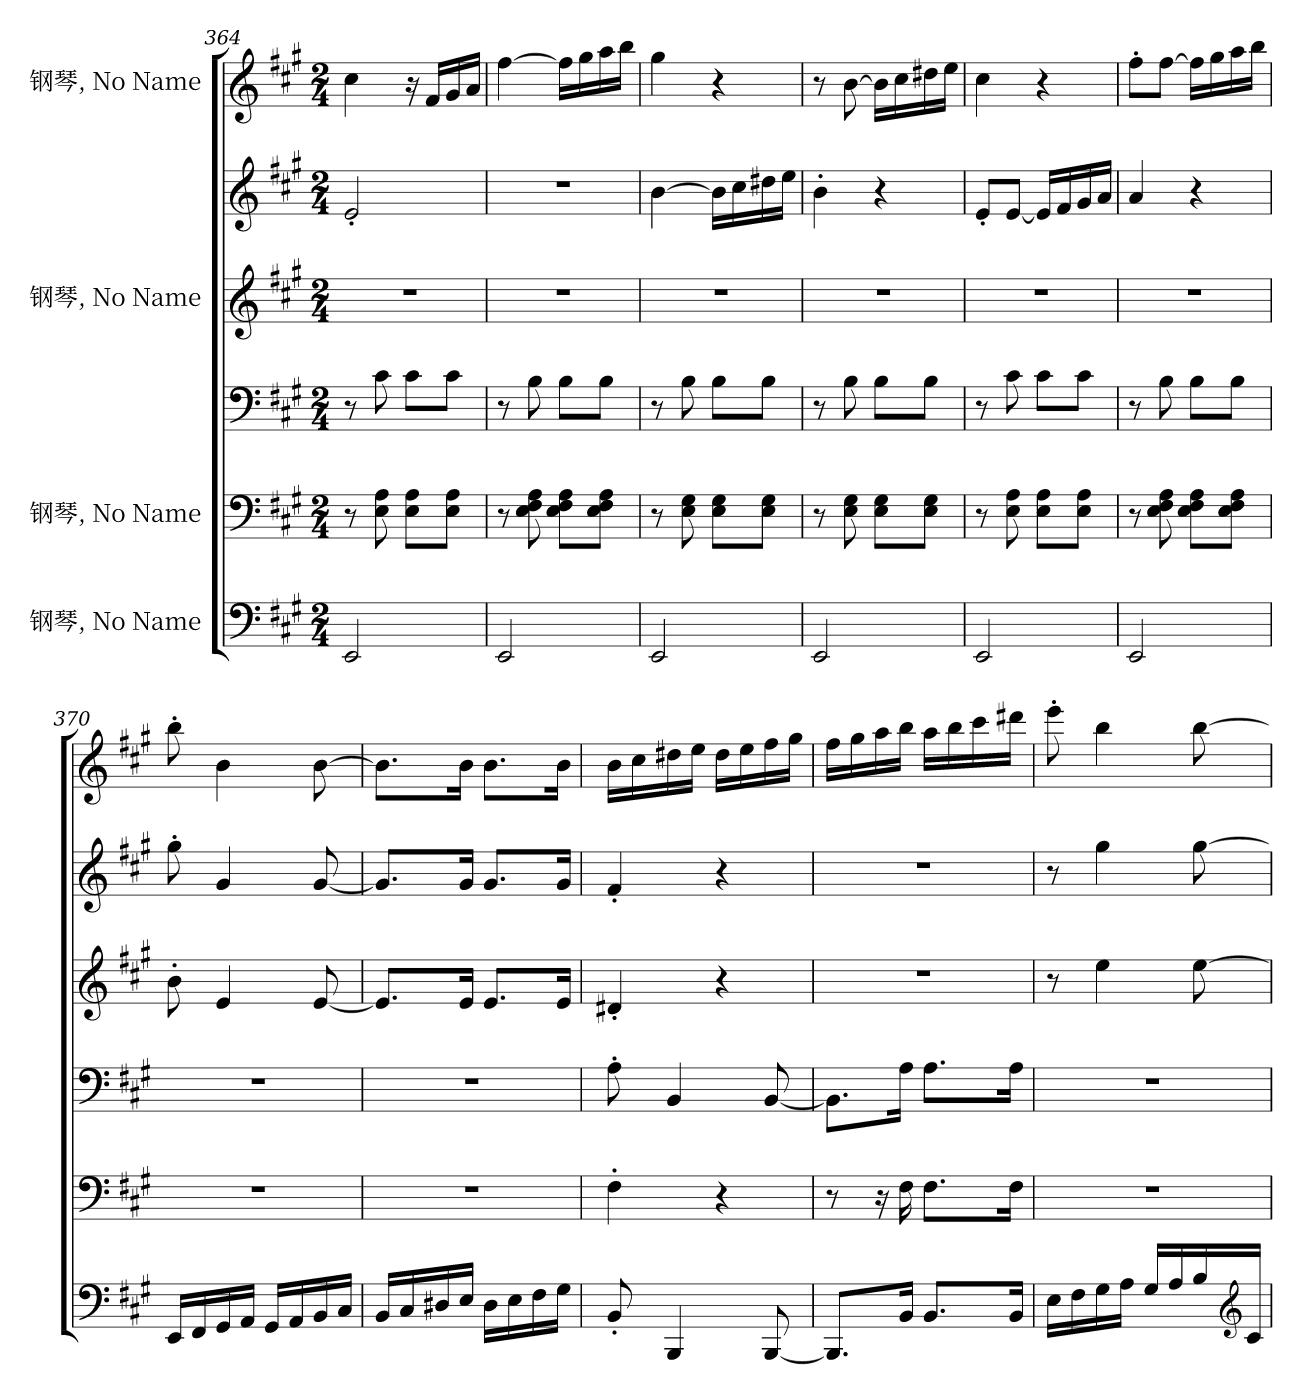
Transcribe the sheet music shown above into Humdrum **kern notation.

**kern	**kern	**kern	**kern	**kern	**kern
*part4	*part3	*part3	*part2	*part2	*part1
*staff6	*staff5	*staff4	*staff3	*staff2	*staff1
*I"钢琴, No Name	*I"钢琴, No Name	*	*I"钢琴, No Name	*	*I"钢琴, No Name
*clefF4	*clefF4	*clefF4	*clefG2	*clefG2	*clefG2
*k[f#c#g#]	*k[f#c#g#]	*k[f#c#g#]	*k[f#c#g#]	*k[f#c#g#]	*k[f#c#g#]
*M2/4	*M2/4	*M2/4	*M2/4	*M2/4	*M2/4
*MM123	*MM123	*MM123	*MM123	*MM123	*MM123
=364	=364	=364	=364	=364	=364
2EE/	8r	8r	2r	2e'/	4cc#\
.	8E\ 8A\	8c#\	.	.	.
.	8E\ 8A\L	8c#\L	.	.	16r
.	.	.	.	.	16f#/LL
.	8E\ 8A\J	8c#\J	.	.	16g#/
.	.	.	.	.	16a/JJ
=365	=365	=365	=365	=365	=365
*	*	*	*	*	*MM123
2EE/	8r	8r	2r	2r	[4ff#\
.	8E\ 8F#\ 8A\	8B\	.	.	.
.	8E\ 8F#\ 8A\L	8B\L	.	.	16ff#\LL]
.	.	.	.	.	16gg#\
.	8E\ 8F#\ 8A\J	8B\J	.	.	16aa\
.	.	.	.	.	16bb\JJ
=366	=366	=366	=366	=366	=366
*	*	*	*	*	*MM123
2EE/	8r	8r	2r	[4b\	4gg#\
.	8E\ 8G#\	8B\	.	.	.
.	8E\ 8G#\L	8B\L	.	16b\LL]	4r
.	.	.	.	16cc#\	.
.	8E\ 8G#\J	8B\J	.	16dd#X\	.
.	.	.	.	16ee\JJ	.
!!LO:LB:g=z
=367	=367	=367	=367	=367	=367
*	*	*	*	*	*MM123
2EE/	8r	8r	2r	4b'\	8r
.	8E\ 8G#\	8B\	.	.	[8b\
.	8E\ 8G#\L	8B\L	.	4r	16b\LL]
.	.	.	.	.	16cc#\
.	8E\ 8G#\J	8B\J	.	.	16dd#X\
.	.	.	.	.	16ee\JJ
=368	=368	=368	=368	=368	=368
*	*	*	*	*	*MM123
2EE/	8r	8r	2r	8e'/L	4cc#\
.	8E\ 8A\	8c#\	.	[8e/J	.
.	8E\ 8A\L	8c#\L	.	16e/LL]	4r
.	.	.	.	16f#/	.
.	8E\ 8A\J	8c#\J	.	16g#/	.
.	.	.	.	16a/JJ	.
=369	=369	=369	=369	=369	=369
*	*	*	*	*	*MM123
2EE/	8r	8r	2r	4a/	8ff#'\L
.	8E\ 8F#\ 8A\	8B\	.	.	[8ff#\J
.	8E\ 8F#\ 8A\L	8B\L	.	4r	16ff#\LL]
.	.	.	.	.	16gg#\
.	8E\ 8F#\ 8A\J	8B\J	.	.	16aa\
.	.	.	.	.	16bb\JJ
=370	=370	=370	=370	=370	=370
*	*	*	*	*	*MM123
16EE/LL	2r	2r	8b'\	8gg#'\	8bb'\
16FF#/	.	.	.	.	.
16GG#/	.	.	4e/	4g#/	4b\
16AA/JJ	.	.	.	.	.
16GG#/LL	.	.	.	.	.
16AA/	.	.	.	.	.
16BB/	.	.	[8e/	[8g#/	[8b\
16C#/JJ	.	.	.	.	.
=371	=371	=371	=371	=371	=371
16BB/LL	2r	2r	8.e/L]	8.g#/L]	8.b\L]
16C#/	.	.	.	.	.
16D#X/	.	.	.	.	.
16E/JJ	.	.	16e/Jk	16g#/Jk	16b\Jk
16D#\LL	.	.	8.e/L	8.g#/L	8.b\L
16E\	.	.	.	.	.
16F#\	.	.	.	.	.
16G#\JJ	.	.	16e/Jk	16g#/Jk	16b\Jk
!!LO:PB:g=z
=372	=372	=372	=372	=372	=372
8BB'/	4F#'\	8A'\	4d#X'/	4f#'/	16b\LL
.	.	.	.	.	16cc#\
4BBB/	.	4BB/	.	.	16dd#X\
.	.	.	.	.	16ee\JJ
.	4r	.	4r	4r	16dd#\LL
.	.	.	.	.	16ee\
[8BBB/	.	[8BB/	.	.	16ff#\
.	.	.	.	.	16gg#\JJ
=373	=373	=373	=373	=373	=373
8.BBB/L]	8r	8.BB\L]	2r	2r	16ff#\LL
.	.	.	.	.	16gg#\
.	16r	.	.	.	16aa\
16BB/Jk	16F#\	16A\Jk	.	.	16bb\JJ
8.BB/L	8.F#\L	8.A\L	.	.	16aa\LL
.	.	.	.	.	16bb\
.	.	.	.	.	16ccc#\
16BB/Jk	16F#\Jk	16A\Jk	.	.	16ddd#X\JJ
=374	=374	=374	=374	=374	=374
*	*	*	*	*	*MM127
16E\LL	2r	2r	8r	8r	8eee'\
16F#\	.	.	.	.	.
16G#\	.	.	4ee\	4gg#\	4bb\
16A\JJ	.	.	.	.	.
16G#/LL	.	.	.	.	.
16A/	.	.	.	.	.
16B/	.	.	[8ee\	[8gg#\	[8bb\
*clefG2	*	*	*	*	*
16c#/JJ	.	.	.	.	.
=	=	=	=	=	=
*-	*-	*-	*-	*-	*-
